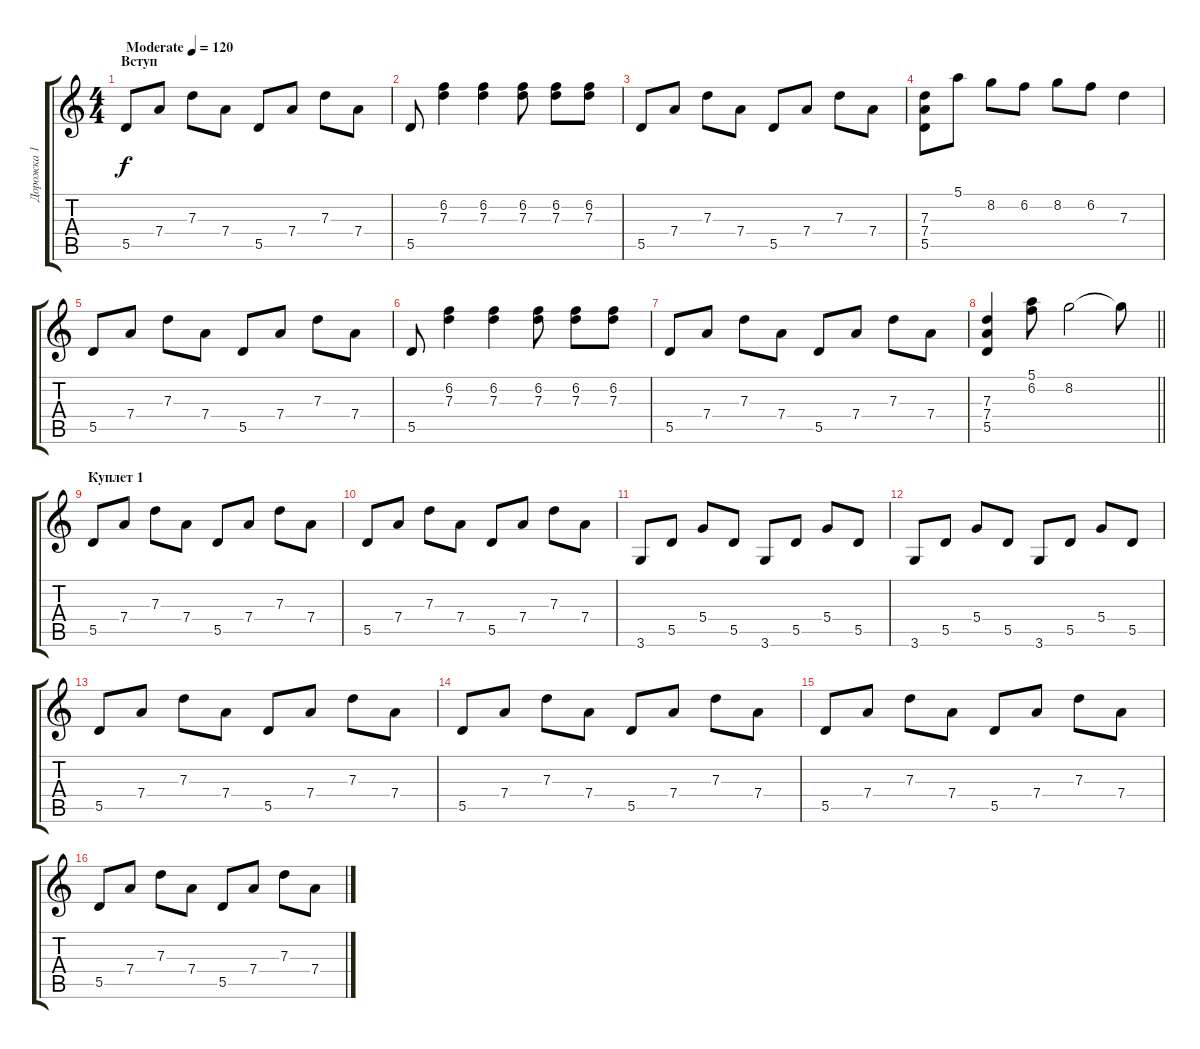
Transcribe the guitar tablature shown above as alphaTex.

\track ("Дорожка 1" "Дорожка 1") {instrument electricguitarclean}
\staff {score tabs}
\tuning (E4 B3 G3 D3 A2 E2) {hide}
\ts (4 4)
\section ("" "Вступ")
\tempo (120 "Moderate")
\clef g2
\ks c
5.5.8{dy f instrument electricguitarclean} 7.4.8 7.3.8 7.4.8 5.5.8 7.4.8 7.3.8 7.4.8 |
5.5.8 (6.2 7.3).4 (6.2 7.3).4 (6.2 7.3).8 (6.2 7.3).8 (6.2 7.3).8 |
5.5.8 7.4.8 7.3.8 7.4.8 5.5.8 7.4.8 7.3.8 7.4.8 |
(7.3 7.4 5.5).8 5.1.8 8.2.8 6.2.8 8.2.8 6.2.8 7.3.4 |
5.5.8 7.4.8 7.3.8 7.4.8 5.5.8 7.4.8 7.3.8 7.4.8 |
5.5.8 (6.2 7.3).4 (6.2 7.3).4 (6.2 7.3).8 (6.2 7.3).8 (6.2 7.3).8 |
5.5.8 7.4.8 7.3.8 7.4.8 5.5.8 7.4.8 7.3.8 7.4.8 |
\barLineRight lightlight
(7.3 7.4 5.5).4 (5.1 6.2).8 8.2.2 8.2{t}.8 |
\section ("" "Куплет 1")
5.5.8 7.4.8 7.3.8 7.4.8 5.5.8 7.4.8 7.3.8 7.4.8 |
5.5.8 7.4.8 7.3.8 7.4.8 5.5.8 7.4.8 7.3.8 7.4.8 |
3.6.8 5.5.8 5.4.8 5.5.8 3.6.8 5.5.8 5.4.8 5.5.8 |
3.6.8 5.5.8 5.4.8 5.5.8 3.6.8 5.5.8 5.4.8 5.5.8 |
5.5.8 7.4.8 7.3.8 7.4.8 5.5.8 7.4.8 7.3.8 7.4.8 |
5.5.8 7.4.8 7.3.8 7.4.8 5.5.8 7.4.8 7.3.8 7.4.8 |
5.5.8 7.4.8 7.3.8 7.4.8 5.5.8 7.4.8 7.3.8 7.4.8 |
5.5.8 7.4.8 7.3.8 7.4.8 5.5.8 7.4.8 7.3.8 7.4.8
